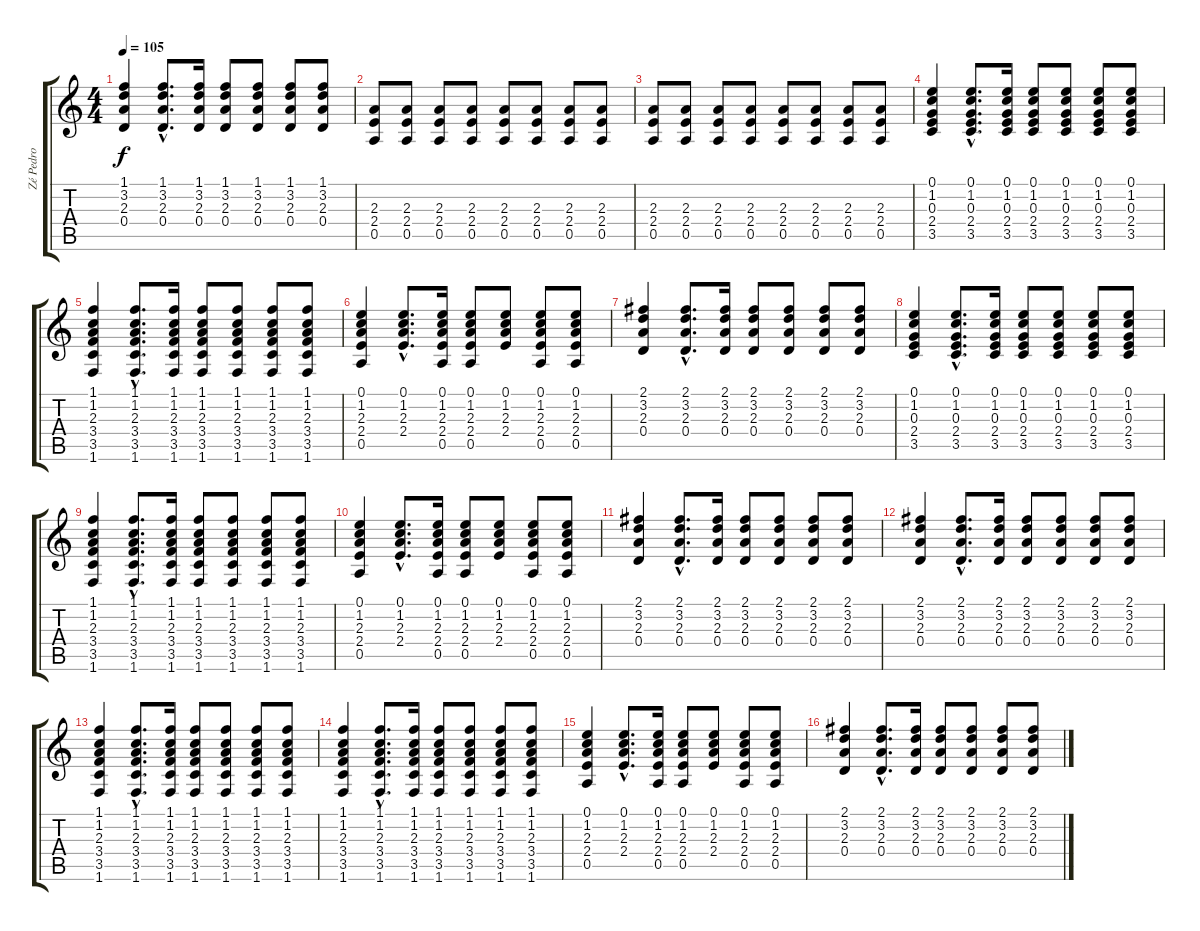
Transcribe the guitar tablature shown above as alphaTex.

\track ("Zé Pedro" "Zé Pedro") {instrument electricguitarjazz}
\staff {score tabs}
\tuning (E4 B3 G3 D3 A2 E2) {hide}
\ts (4 4)
\tempo 105
\clef g2
\ks c
(1.1{t} 3.2{t} 2.3{t} 0.4{t}).4{dy f} (1.1{hac} 3.2{hac} 2.3{hac} 0.4{hac}).8{d} (1.1 3.2 2.3 0.4).16 (1.1 3.2 2.3 0.4).8 (1.1 3.2 2.3 0.4).8 (1.1 3.2 2.3 0.4).8 (1.1 3.2 2.3 0.4).8 |
(2.3 2.4 0.5).8 (2.3 2.4 0.5).8 (2.3 2.4 0.5).8 (2.3 2.4 0.5).8 (2.3 2.4 0.5).8 (2.3 2.4 0.5).8 (2.3 2.4 0.5).8 (2.3 2.4 0.5).8 |
(2.3 2.4 0.5).8 (2.3 2.4 0.5).8 (2.3 2.4 0.5).8 (2.3 2.4 0.5).8 (2.3 2.4 0.5).8 (2.3 2.4 0.5).8 (2.3 2.4 0.5).8 (2.3 2.4 0.5).8 |
(0.1 1.2 0.3 2.4 3.5).4 (0.1{hac} 1.2{hac} 0.3{hac} 2.4{hac} 3.5{hac}).8{d} (0.1 1.2 0.3 2.4 3.5).16 (0.1 1.2 0.3 2.4 3.5).8 (0.1 1.2 0.3 2.4 3.5).8 (0.1 1.2 0.3 2.4 3.5).8 (0.1 1.2 0.3 2.4 3.5).8 |
(1.1 1.2 2.3 3.4 3.5 1.6).4 (1.1{hac} 1.2{hac} 2.3{hac} 3.4{hac} 3.5{hac} 1.6{hac}).8{d} (1.1 1.2 2.3 3.4 3.5 1.6).16 (1.1 1.2 2.3 3.4 3.5 1.6).8 (1.1 1.2 2.3 3.4 3.5 1.6).8 (1.1 1.2 2.3 3.4 3.5 1.6).8 (1.1 1.2 2.3 3.4 3.5 1.6).8 |
(0.1 1.2 2.3 2.4 0.5).4 (0.1{hac} 1.2{hac} 2.3{hac} 2.4{hac}).8{d} (0.1 1.2 2.3 2.4 0.5).16 (0.1 1.2 2.3 2.4 0.5).8 (0.1 1.2 2.3 2.4).8 (0.1 1.2 2.3 2.4 0.5).8 (0.1 1.2 2.3 2.4 0.5).8 |
(2.1 3.2 2.3 0.4).4 (2.1{hac} 3.2{hac} 2.3{hac} 0.4{hac}).8{d} (2.1 3.2 2.3 0.4).16 (2.1 3.2 2.3 0.4).8 (2.1 3.2 2.3 0.4).8 (2.1 3.2 2.3 0.4).8 (2.1 3.2 2.3 0.4).8 |
(0.1 1.2 0.3 2.4 3.5).4 (0.1{hac} 1.2{hac} 0.3{hac} 2.4{hac} 3.5{hac}).8{d} (0.1 1.2 0.3 2.4 3.5).16 (0.1 1.2 0.3 2.4 3.5).8 (0.1 1.2 0.3 2.4 3.5).8 (0.1 1.2 0.3 2.4 3.5).8 (0.1 1.2 0.3 2.4 3.5).8 |
(1.1 1.2 2.3 3.4 3.5 1.6).4 (1.1{hac} 1.2{hac} 2.3{hac} 3.4{hac} 3.5{hac} 1.6{hac}).8{d} (1.1 1.2 2.3 3.4 3.5 1.6).16 (1.1 1.2 2.3 3.4 3.5 1.6).8 (1.1 1.2 2.3 3.4 3.5 1.6).8 (1.1 1.2 2.3 3.4 3.5 1.6).8 (1.1 1.2 2.3 3.4 3.5 1.6).8 |
(0.1 1.2 2.3 2.4 0.5).4 (0.1{hac} 1.2{hac} 2.3{hac} 2.4{hac}).8{d} (0.1 1.2 2.3 2.4 0.5).16 (0.1 1.2 2.3 2.4 0.5).8 (0.1 1.2 2.3 2.4).8 (0.1 1.2 2.3 2.4 0.5).8 (0.1 1.2 2.3 2.4 0.5).8 |
(2.1 3.2 2.3 0.4).4 (2.1{hac} 3.2{hac} 2.3{hac} 0.4{hac}).8{d} (2.1 3.2 2.3 0.4).16 (2.1 3.2 2.3 0.4).8 (2.1 3.2 2.3 0.4).8 (2.1 3.2 2.3 0.4).8 (2.1 3.2 2.3 0.4).8 |
(2.1 3.2 2.3 0.4).4 (2.1{hac} 3.2{hac} 2.3{hac} 0.4{hac}).8{d} (2.1 3.2 2.3 0.4).16 (2.1 3.2 2.3 0.4).8 (2.1 3.2 2.3 0.4).8 (2.1 3.2 2.3 0.4).8 (2.1 3.2 2.3 0.4).8 |
(1.1 1.2 2.3 3.4 3.5 1.6).4 (1.1{hac} 1.2{hac} 2.3{hac} 3.4{hac} 3.5{hac} 1.6{hac}).8{d} (1.1 1.2 2.3 3.4 3.5 1.6).16 (1.1 1.2 2.3 3.4 3.5 1.6).8 (1.1 1.2 2.3 3.4 3.5 1.6).8 (1.1 1.2 2.3 3.4 3.5 1.6).8 (1.1 1.2 2.3 3.4 3.5 1.6).8 |
(1.1 1.2 2.3 3.4 3.5 1.6).4 (1.1{hac} 1.2{hac} 2.3{hac} 3.4{hac} 3.5{hac} 1.6{hac}).8{d} (1.1 1.2 2.3 3.4 3.5 1.6).16 (1.1 1.2 2.3 3.4 3.5 1.6).8 (1.1 1.2 2.3 3.4 3.5 1.6).8 (1.1 1.2 2.3 3.4 3.5 1.6).8 (1.1 1.2 2.3 3.4 3.5 1.6).8 |
(0.1 1.2 2.3 2.4 0.5).4 (0.1{hac} 1.2{hac} 2.3{hac} 2.4{hac}).8{d} (0.1 1.2 2.3 2.4 0.5).16 (0.1 1.2 2.3 2.4 0.5).8 (0.1 1.2 2.3 2.4).8 (0.1 1.2 2.3 2.4 0.5).8 (0.1 1.2 2.3 2.4 0.5).8 |
(2.1 3.2 2.3 0.4).4 (2.1{hac} 3.2{hac} 2.3{hac} 0.4{hac}).8{d} (2.1 3.2 2.3 0.4).16 (2.1 3.2 2.3 0.4).8 (2.1 3.2 2.3 0.4).8 (2.1 3.2 2.3 0.4).8 (2.1 3.2 2.3 0.4).8
